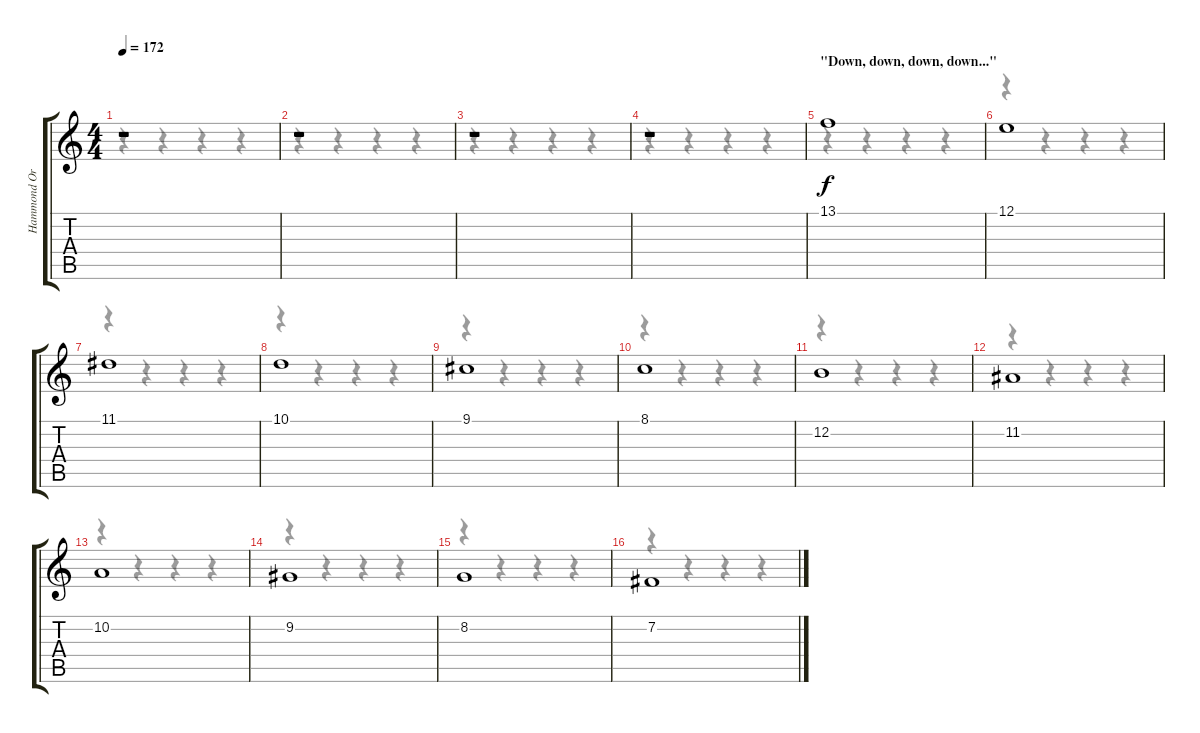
\track ("Hammond Organ" "Hammond Or") {instrument drawbarorgan}
\staff {score tabs}
\tuning (E4 B3 G3 D3 A2 E2) {hide}
\voice
\ts (4 4)
\tempo 172
\clef g2
\ks c
r.1{dy f} |
r.1 |
r.1 |
r.1 |
\section ("" "\"Down, down, down, down...\"")
13.1.1 |
12.1.1 |
11.1.1 |
10.1.1 |
9.1.1 |
8.1.1 |
12.2.1 |
11.2.1 |
10.2.1 |
9.2.1 |
8.2.1 |
7.2.1
\voice
\clef g2
\ottava regular
\simile none
\ks c
r.4{dy f} r.4 r.4 r.4 |
r.4 r.4 r.4 r.4 |
r.4 r.4 r.4 r.4 |
r.4 r.4 r.4 r.4 |
r.4 r.4 r.4 r.4 |
r.4 r.4 r.4 r.4 |
r.4 r.4 r.4 r.4 |
r.4 r.4 r.4 r.4 |
r.4 r.4 r.4 r.4 |
r.4 r.4 r.4 r.4 |
r.4 r.4 r.4 r.4 |
r.4 r.4 r.4 r.4 |
r.4 r.4 r.4 r.4 |
r.4 r.4 r.4 r.4 |
r.4 r.4 r.4 r.4 |
r.4 r.4 r.4 r.4
